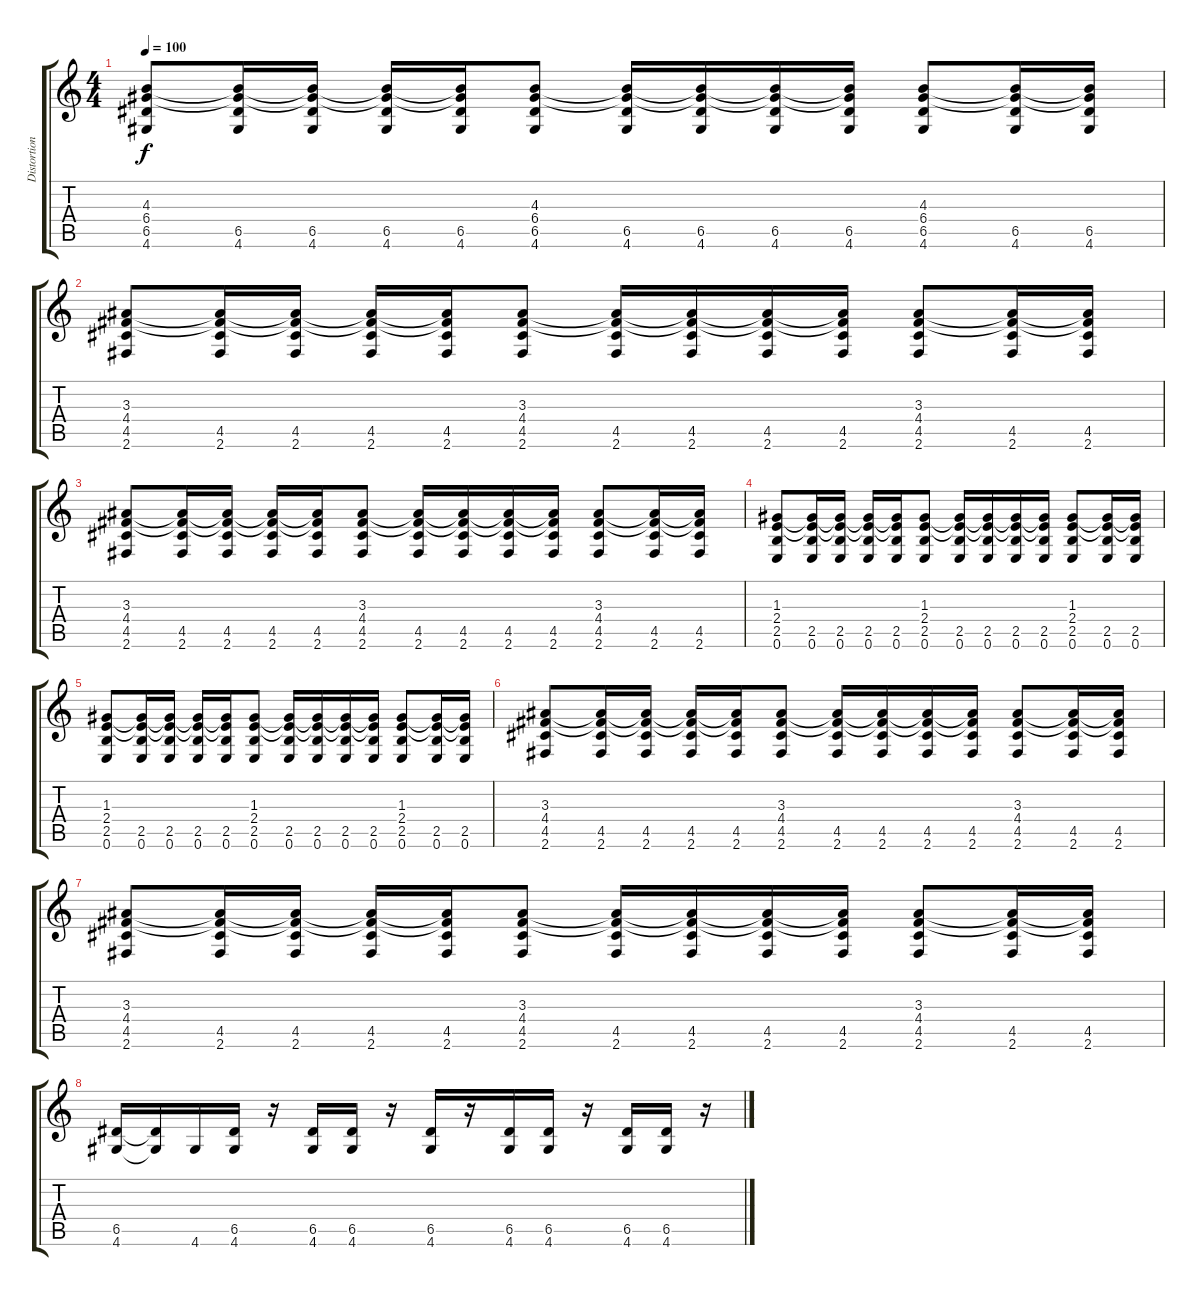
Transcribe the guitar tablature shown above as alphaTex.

\track ("Distortion Guitar" "Distortion") {instrument distortionguitar}
\staff {score tabs}
\tuning (E4 B3 G3 D3 A2 E2) {hide}
\ts (4 4)
\tempo 100
\clef g2
\ks c
(4.3 6.4 6.5 4.6).8{dy f} (4.3{t} 6.4{t} 6.5 4.6).16 (4.3{t} 6.4{t} 6.5 4.6).16 (4.3{t} 6.4{t} 6.5 4.6).16 (4.3{t} 6.4{t} 6.5 4.6).16 (4.3 6.4 6.5 4.6).8 (4.3{t} 6.4{t} 6.5 4.6).16 (4.3{t} 6.4{t} 6.5 4.6).16 (4.3{t} 6.4{t} 6.5 4.6).16 (4.3{t} 6.4{t} 6.5 4.6).16 (4.3 6.4 6.5 4.6).8 (4.3{t} 6.4{t} 6.5 4.6).16 (4.3{t} 6.4{t} 6.5 4.6).16 |
(3.3 4.4 4.5 2.6).8 (3.3{t} 4.4{t} 4.5 2.6).16 (3.3{t} 4.4{t} 4.5 2.6).16 (3.3{t} 4.4{t} 4.5 2.6).16 (3.3{t} 4.4{t} 4.5 2.6).16 (3.3 4.4 4.5 2.6).8 (3.3{t} 4.4{t} 4.5 2.6).16 (3.3{t} 4.4{t} 4.5 2.6).16 (3.3{t} 4.4{t} 4.5 2.6).16 (3.3{t} 4.4{t} 4.5 2.6).16 (3.3 4.4 4.5 2.6).8 (3.3{t} 4.4{t} 4.5 2.6).16 (3.3{t} 4.4{t} 4.5 2.6).16 |
(3.3 4.4 4.5 2.6).8 (3.3{t} 4.4{t} 4.5 2.6).16 (3.3{t} 4.4{t} 4.5 2.6).16 (3.3{t} 4.4{t} 4.5 2.6).16 (3.3{t} 4.4{t} 4.5 2.6).16 (3.3 4.4 4.5 2.6).8 (3.3{t} 4.4{t} 4.5 2.6).16 (3.3{t} 4.4{t} 4.5 2.6).16 (3.3{t} 4.4{t} 4.5 2.6).16 (3.3{t} 4.4{t} 4.5 2.6).16 (3.3 4.4 4.5 2.6).8 (3.3{t} 4.4{t} 4.5 2.6).16 (3.3{t} 4.4{t} 4.5 2.6).16 |
(1.3 2.4 2.5 0.6).8 (1.3{t} 2.4{t} 2.5 0.6).16 (1.3{t} 2.4{t} 2.5 0.6).16 (1.3{t} 2.4{t} 2.5 0.6).16 (1.3{t} 2.4{t} 2.5 0.6).16 (1.3 2.4 2.5 0.6).8 (1.3{t} 2.4{t} 2.5 0.6).16 (1.3{t} 2.4{t} 2.5 0.6).16 (1.3{t} 2.4{t} 2.5 0.6).16 (1.3{t} 2.4{t} 2.5 0.6).16 (1.3 2.4 2.5 0.6).8 (1.3{t} 2.4{t} 2.5 0.6).16 (1.3{t} 2.4{t} 2.5 0.6).16 |
(1.3 2.4 2.5 0.6).8 (1.3{t} 2.4{t} 2.5 0.6).16 (1.3{t} 2.4{t} 2.5 0.6).16 (1.3{t} 2.4{t} 2.5 0.6).16 (1.3{t} 2.4{t} 2.5 0.6).16 (1.3 2.4 2.5 0.6).8 (1.3{t} 2.4{t} 2.5 0.6).16 (1.3{t} 2.4{t} 2.5 0.6).16 (1.3{t} 2.4{t} 2.5 0.6).16 (1.3{t} 2.4{t} 2.5 0.6).16 (1.3 2.4 2.5 0.6).8 (1.3{t} 2.4{t} 2.5 0.6).16 (1.3{t} 2.4{t} 2.5 0.6).16 |
(3.3 4.4 4.5 2.6).8 (3.3{t} 4.4{t} 4.5 2.6).16 (3.3{t} 4.4{t} 4.5 2.6).16 (3.3{t} 4.4{t} 4.5 2.6).16 (3.3{t} 4.4{t} 4.5 2.6).16 (3.3 4.4 4.5 2.6).8 (3.3{t} 4.4{t} 4.5 2.6).16 (3.3{t} 4.4{t} 4.5 2.6).16 (3.3{t} 4.4{t} 4.5 2.6).16 (3.3{t} 4.4{t} 4.5 2.6).16 (3.3 4.4 4.5 2.6).8 (3.3{t} 4.4{t} 4.5 2.6).16 (3.3{t} 4.4{t} 4.5 2.6).16 |
(3.3 4.4 4.5 2.6).8 (3.3{t} 4.4{t} 4.5 2.6).16 (3.3{t} 4.4{t} 4.5 2.6).16 (3.3{t} 4.4{t} 4.5 2.6).16 (3.3{t} 4.4{t} 4.5 2.6).16 (3.3 4.4 4.5 2.6).8 (3.3{t} 4.4{t} 4.5 2.6).16 (3.3{t} 4.4{t} 4.5 2.6).16 (3.3{t} 4.4{t} 4.5 2.6).16 (3.3{t} 4.4{t} 4.5 2.6).16 (3.3 4.4 4.5 2.6).8 (3.3{t} 4.4{t} 4.5 2.6).16 (3.3{t} 4.4{t} 4.5 2.6).16 |
(6.5 4.6).16 (6.5{t} 4.6{t}).16 4.6.16 (6.5 4.6).16 r.16 (6.5 4.6).16 (6.5 4.6).16 r.16 (6.5 4.6).16 r.16 (6.5 4.6).16 (6.5 4.6).16 r.16 (6.5 4.6).16 (6.5 4.6).16 r.16
